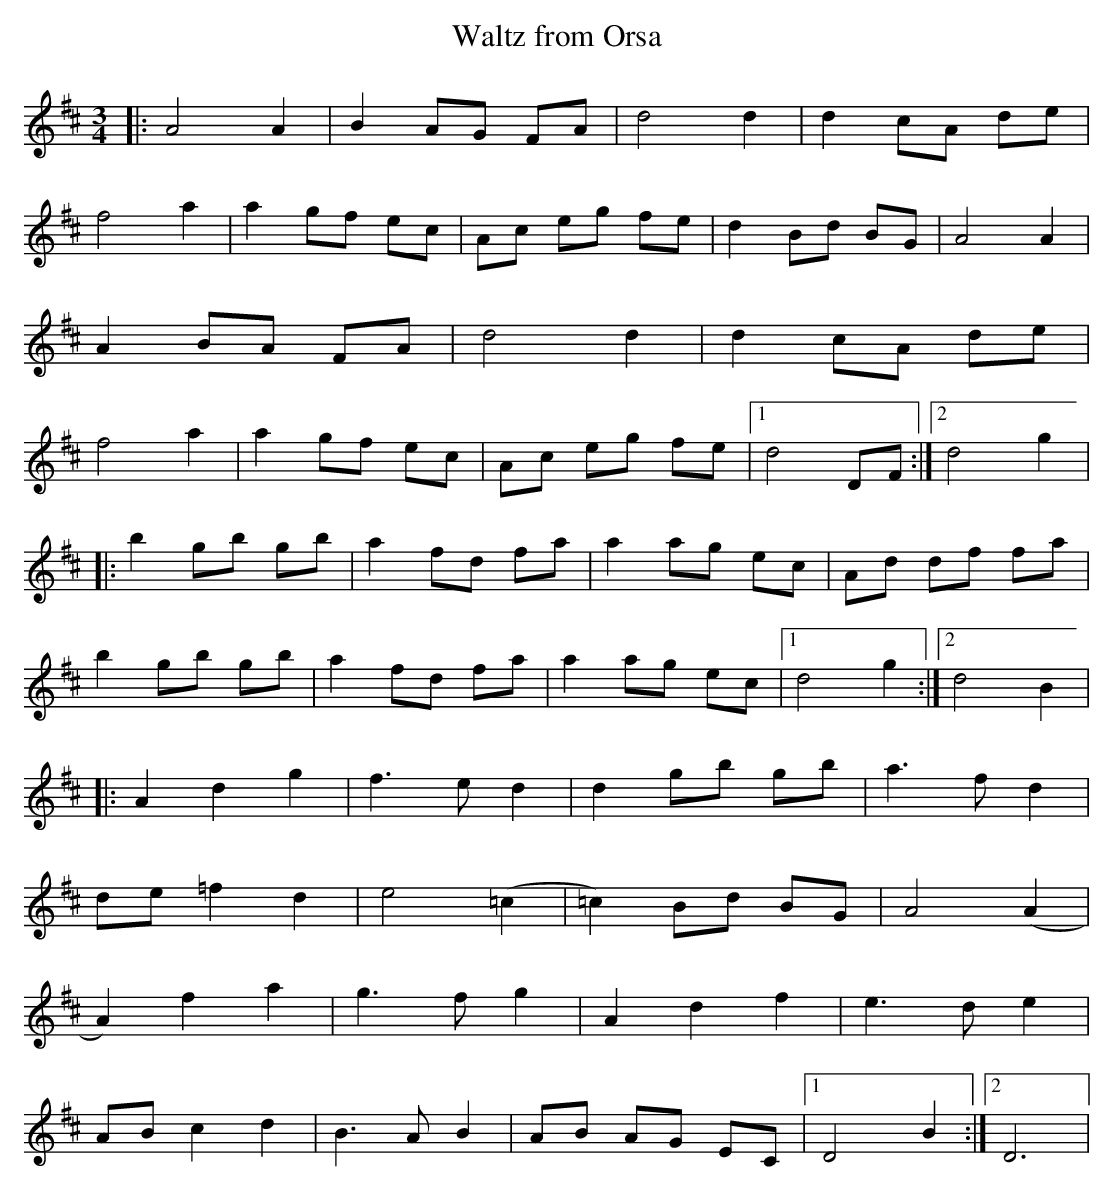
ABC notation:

X:1
T:Waltz from Orsa
M:3/4
K:D
|: A4 A2 | B2 AG FA | d4 d2 | d2 cA de |
f4 a2 | a2  gf ec | Ac eg fe | d2 Bd BG | A4 A2 |
A2 BA FA | d4 d2 | d2 cA de|
f4 a2| a2 gf ec| Ac eg fe |1 d4 DF :|2 d4 g2 |
|: b2 gb gb | a2 fd fa | a2 ag ec | Ad df fa |
b2 gb gb | a2 fd fa | a2 ag ec |1 d4 g2 :|2 d4 B2 |
|: A2 d2 g2| f3e d2 | d2 gb gb | a3f d2 |
de =f2 d2 | e4 (=c2 | =c2) Bd BG | A4 (A2 |
A2) f2 a2 | g3f g2 | A2 d2 f2 | e3d e2 |
AB c2 d2 | B3A B2 | AB AG EC |1 D4 B2 :|2 D6 |
